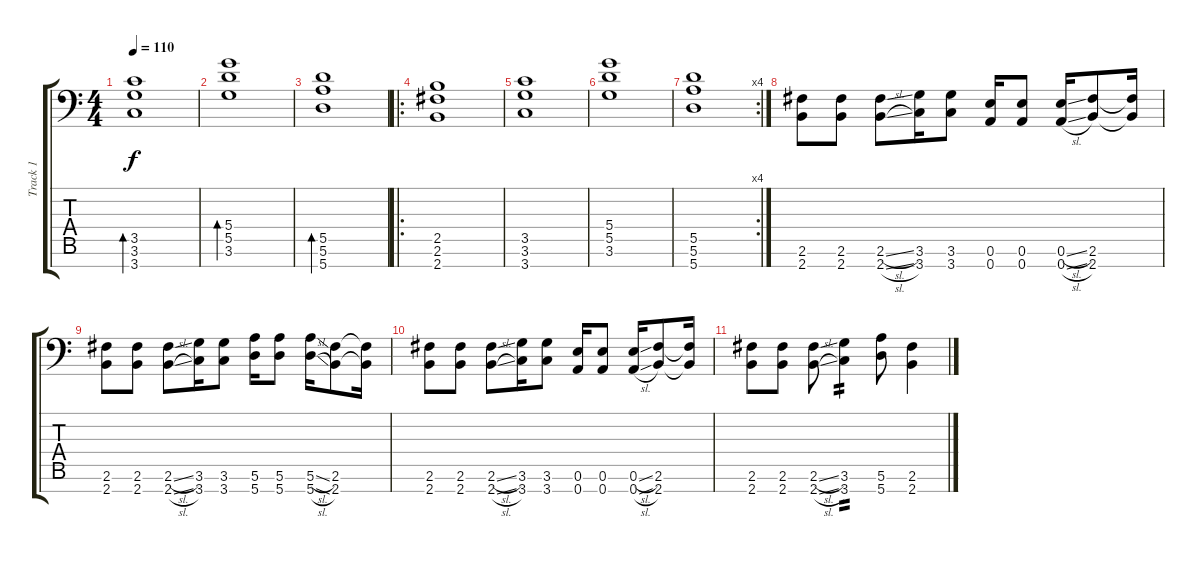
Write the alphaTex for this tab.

\track ("Track 1" "Track 1") {instrument distortionguitar}
\staff {score tabs}
\tuning (E4 B3 G3 D3 A2 E2 A1) {hide}
\ts (4 4)
\tempo 110
\clef f4
\ks c
(3.5 3.6 3.7).1{bd 480 dy f} |
(5.4 5.5 3.6).1{bd 480} |
(5.5 5.6 5.7).1{bd 480} |
\ro
(2.5 2.6 2.7).1{volume 13 instrument distortionguitar} |
(3.5 3.6 3.7).1 |
(5.4 5.5 3.6).1 |
\rc 4
(5.5 5.6 5.7).1 |
(2.6 2.7).8 (2.6 2.7).8 (2.6{sl} 2.7{sl}).8 (3.6 3.7).16 (3.6 3.7).8 (0.6 0.7).16 (0.6 0.7).8 (0.6{sl} 0.7{sl}).16 (2.6 2.7).8 (2.6{t} 2.7{t}).16 |
(2.6 2.7).8 (2.6 2.7).8 (2.6{sl} 2.7{sl}).8 (3.6 3.7).16 (3.6 3.7).8 (5.6 5.7).16 (5.6 5.7).8 (5.6{sl} 5.7{sl}).16 (2.6 2.7).8 (2.6{t} 2.7{t}).16 |
(2.6 2.7).8 (2.6 2.7).8 (2.6{sl} 2.7{sl}).8 (3.6 3.7).16 (3.6 3.7).8 (0.6 0.7).16 (0.6 0.7).8 (0.6{sl} 0.7{sl}).16 (2.6 2.7).8 (2.6{t} 2.7{t}).16 |
(2.6 2.7).8 (2.6 2.7).8 (2.6{sl} 2.7{sl}).8 (3.6 3.7).4{tp 2} (5.6 5.7).8 (2.6 2.7).4
